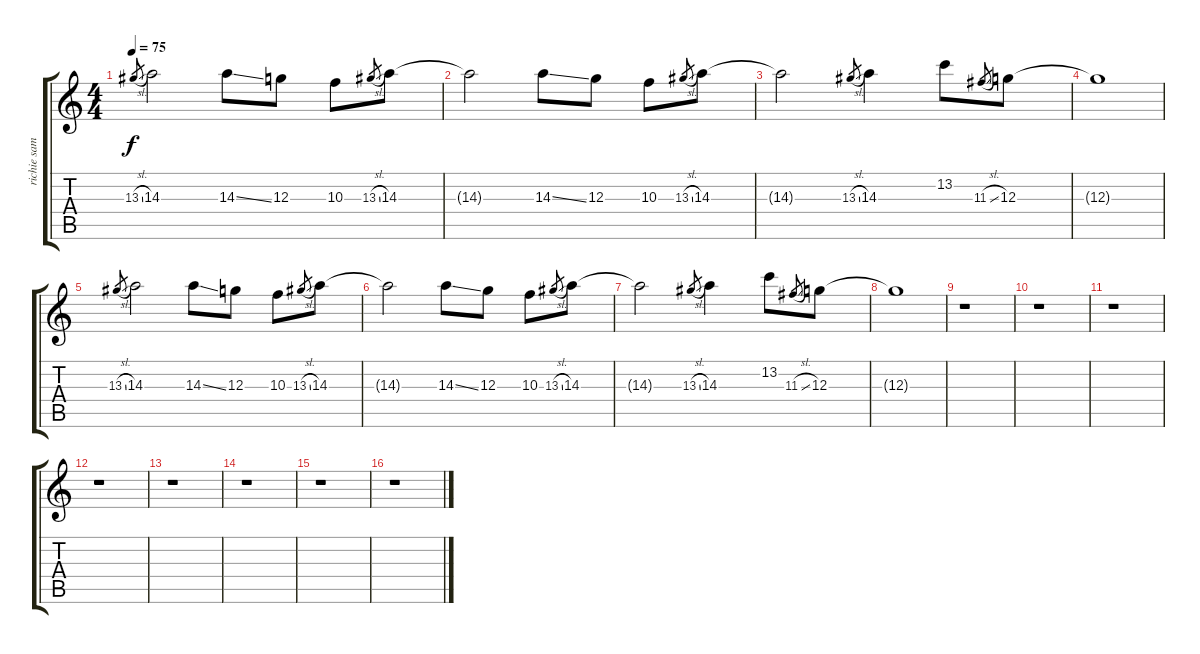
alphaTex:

\track ("richie sambora" "richie sam") {instrument distortionguitar}
\staff {score tabs}
\tuning (E4 B3 G3 D3 A2 E2) {hide}
\ts (4 4)
\tempo 75
\clef g2
\ks c
13.3{sl}.8{gr dy f instrument distortionguitar} 14.3.2 14.3{ss}.8 12.3.8 10.3.8 13.3{sl}.8{gr} 14.3.8 |
14.3{t}.2 14.3{ss}.8 12.3.8 10.3.8 13.3{sl}.8{gr} 14.3.8 |
14.3{t}.2 13.3{sl}.8{gr} 14.3.4 13.2.8 11.3{sl}.8{gr} 12.3.8 |
12.3{t}.1 |
13.3{sl}.8{gr} 14.3.2 14.3{ss}.8 12.3.8 10.3.8 13.3{sl}.8{gr} 14.3.8 |
14.3{t}.2 14.3{ss}.8 12.3.8 10.3.8 13.3{sl}.8{gr} 14.3.8 |
14.3{t}.2 13.3{sl}.8{gr} 14.3.4 13.2.8 11.3{sl}.8{gr} 12.3.8 |
12.3{t}.1 |
r.1 |
r.1 |
r.1 |
r.1 |
r.1 |
r.1 |
r.1 |
r.1
